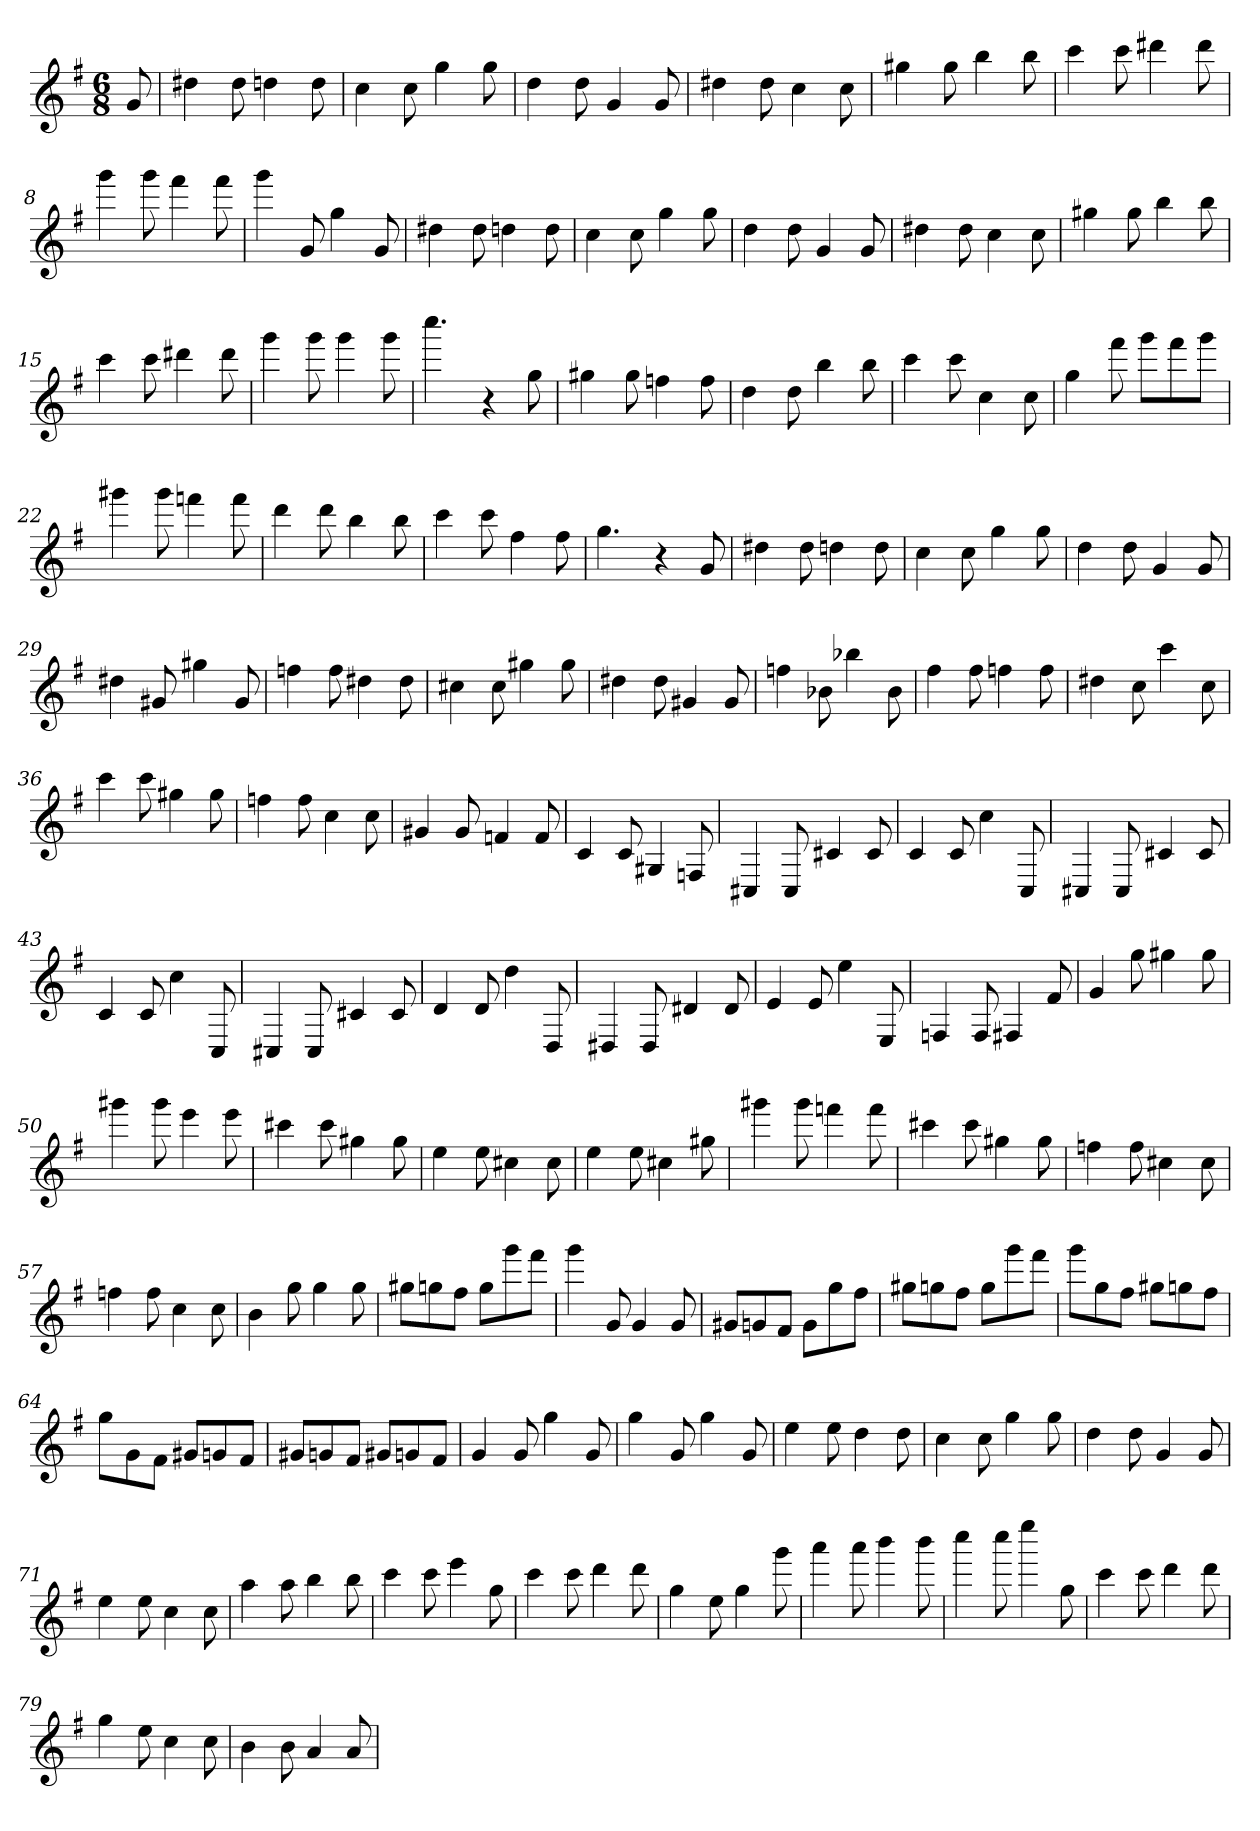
**kern
*part1
*staff1
*clefG2
*k[f#]
*G:
*M6/8
=
8g
=2
4dd#X
8dd#
4ddn
8dd
=3
4cc
8cc
4gg
8gg
=4
4dd
8dd
4g
8g
=5
4dd#X
8dd#
4cc
8cc
=6
4gg#X
8gg#
4bb
8bb
=7
4ccc
8ccc
4ddd#X
8ddd#
=8
4ggg
8ggg
4fff#
8fff#
=9
4ggg
8g
4gg
8g
=10
4dd#X
8dd#
4ddn
8dd
=11
4cc
8cc
4gg
8gg
=12
4dd
8dd
4g
8g
=13
4dd#X
8dd#
4cc
8cc
=14
4gg#X
8gg#
4bb
8bb
=15
4ccc
8ccc
4ddd#X
8ddd#
=16
4ggg
8ggg
4ggg
8ggg
=17
4.cccc
4r
8gg
=18
4gg#X
8gg#
4ffn
8ff
=19
4dd
8dd
4bb
8bb
=20
4ccc
8ccc
4cc
8cc
=21
4gg
8fff#
8ggg\L
8fff#\
8ggg\J
=22
4ggg#X
8ggg#
4fffn
8fff
=23
4ddd
8ddd
4bb
8bb
=24
4ccc
8ccc
4ff#
8ff#
=25
4.gg
4r
8g
=26
4dd#X
8dd#
4ddn
8dd
=27
4cc
8cc
4gg
8gg
=28
4dd
8dd
4g
8g
=29
4dd#X
8g#X
4gg#X
8g#
=30
4ffn
8ff
4dd#X
8dd#
=31
4cc#X
8cc#
4gg#X
8gg#
=32
4dd#X
8dd#
4g#X
8g#
=33
4ffn
8b-X
4bb-X
8b-
=34
4ff#
8ff#
4ffn
8ff
=35
4dd#X
8cc
4ccc
8cc
=36
4ccc
8ccc
4gg#X
8gg#
=37
4ffn
8ff
4cc
8cc
=38
4g#X
8g#
4fn
8f
=39
4c
8c
4G#X
8Fn
=40
4C#X
8C#
4c#X
8c#
=41
4c
8c
4cc
8C
=42
4C#X
8C#
4c#X
8c#
=43
4c
8c
4cc
8C
=44
4C#X
8C#
4c#X
8c#
=45
4d
8d
4dd
8D
=46
4D#X
8D#
4d#X
8d#
=47
4e
8e
4ee
8E
=48
4Fn
8F
4F#X
8f#
=49
4g
8gg
4gg#X
8gg#
=50
4ggg#X
8ggg#
4eee
8eee
=51
4ccc#X
8ccc#
4gg#X
8gg#
=52
4ee
8ee
4cc#X
8cc#
=53
4ee
8ee
4cc#X
8gg#X
=54
4ggg#X
8ggg#
4fffn
8fff
=55
4ccc#X
8ccc#
4gg#X
8gg#
=56
4ffn
8ff
4cc#X
8cc#
=57
4ffn
8ff
4cc
8cc
=58
4b
8gg
4gg
8gg
=59
8gg#X\L
8ggn\
8ff#\J
8gg\L
8ggg\
8fff#\J
=60
4ggg
8g
4g
8g
=61
8g#X/L
8gn/
8f#/J
8g\L
8gg\
8ff#\J
=62
8gg#X\L
8ggn\
8ff#\J
8gg\L
8ggg\
8fff#\J
=63
8ggg\L
8gg\
8ff#\J
8gg#X\L
8ggn\
8ff#\J
=64
8gg\L
8g\
8f#\J
8g#X/L
8gn/
8f#/J
=65
8g#X/L
8gn/
8f#/J
8g#X/L
8gn/
8f#/J
=66
4g
8g
4gg
8g
=67
4gg
8g
4gg
8g
=68
4ee
8ee
4dd
8dd
=69
4cc
8cc
4gg
8gg
=70
4dd
8dd
4g
8g
=71
4ee
8ee
4cc
8cc
=72
4aa
8aa
4bb
8bb
=73
4ccc
8ccc
4eee
8gg
=74
4ccc
8ccc
4ddd
8ddd
=75
4gg
8ee
4gg
8ggg
=76
4aaa
8aaa
4bbb
8bbb
=77
4cccc
8cccc
4eeee
8gg
=78
4ccc
8ccc
4ddd
8ddd
=79
4gg
8ee
4cc
8cc
=80
4b
8b
4a
8a
=
*-
